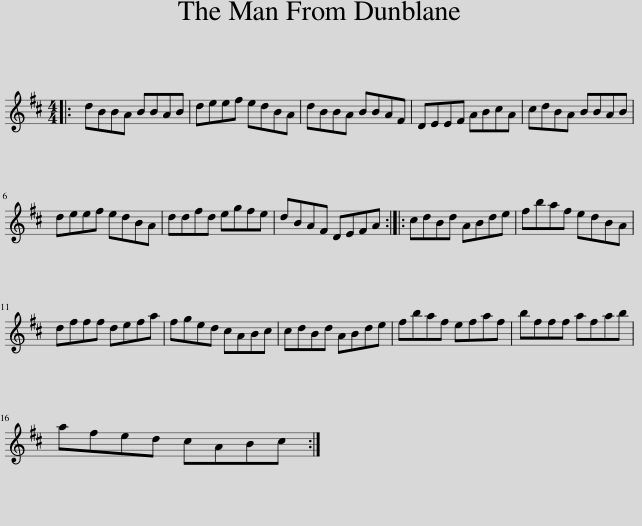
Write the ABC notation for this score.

X:1
L:1/8
M:4/4
I:linebreak $
K:Bmin
V:1 treble
V:1
|: dBBA BBAB | deef edBA | dBBA BBAF | DEEF ABcA | cdBA BBAB |$ %5
 deef edBA | ddfd egfe | dBAF DEFA :: cdBd ABde | fbaf edBA |$ %10
 dfff defa | fged cABc | cdBd ABde | fbaf efaf | bfff afab |$ %15
 afed cABc :| %16
